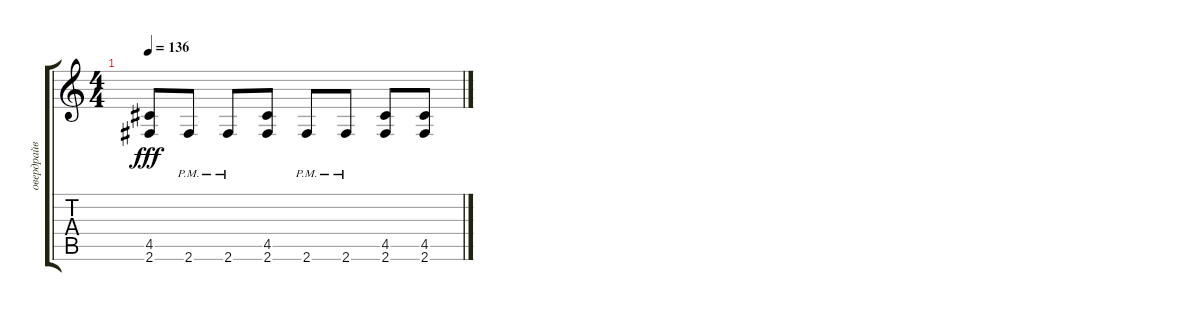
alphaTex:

\track ("овердрайв" "овердрайв") {instrument overdrivenguitar}
\staff {score tabs}
\tuning (E4 B3 G3 D3 A2 E2) {hide}
\ts (4 4)
\tempo 136
\clef g2
\ks c
(4.5 2.6).8{dy fff} 2.6{pm}.8 2.6{pm}.8 (4.5 2.6).8 2.6{pm}.8 2.6{pm}.8 (4.5 2.6).8 (4.5 2.6).8
